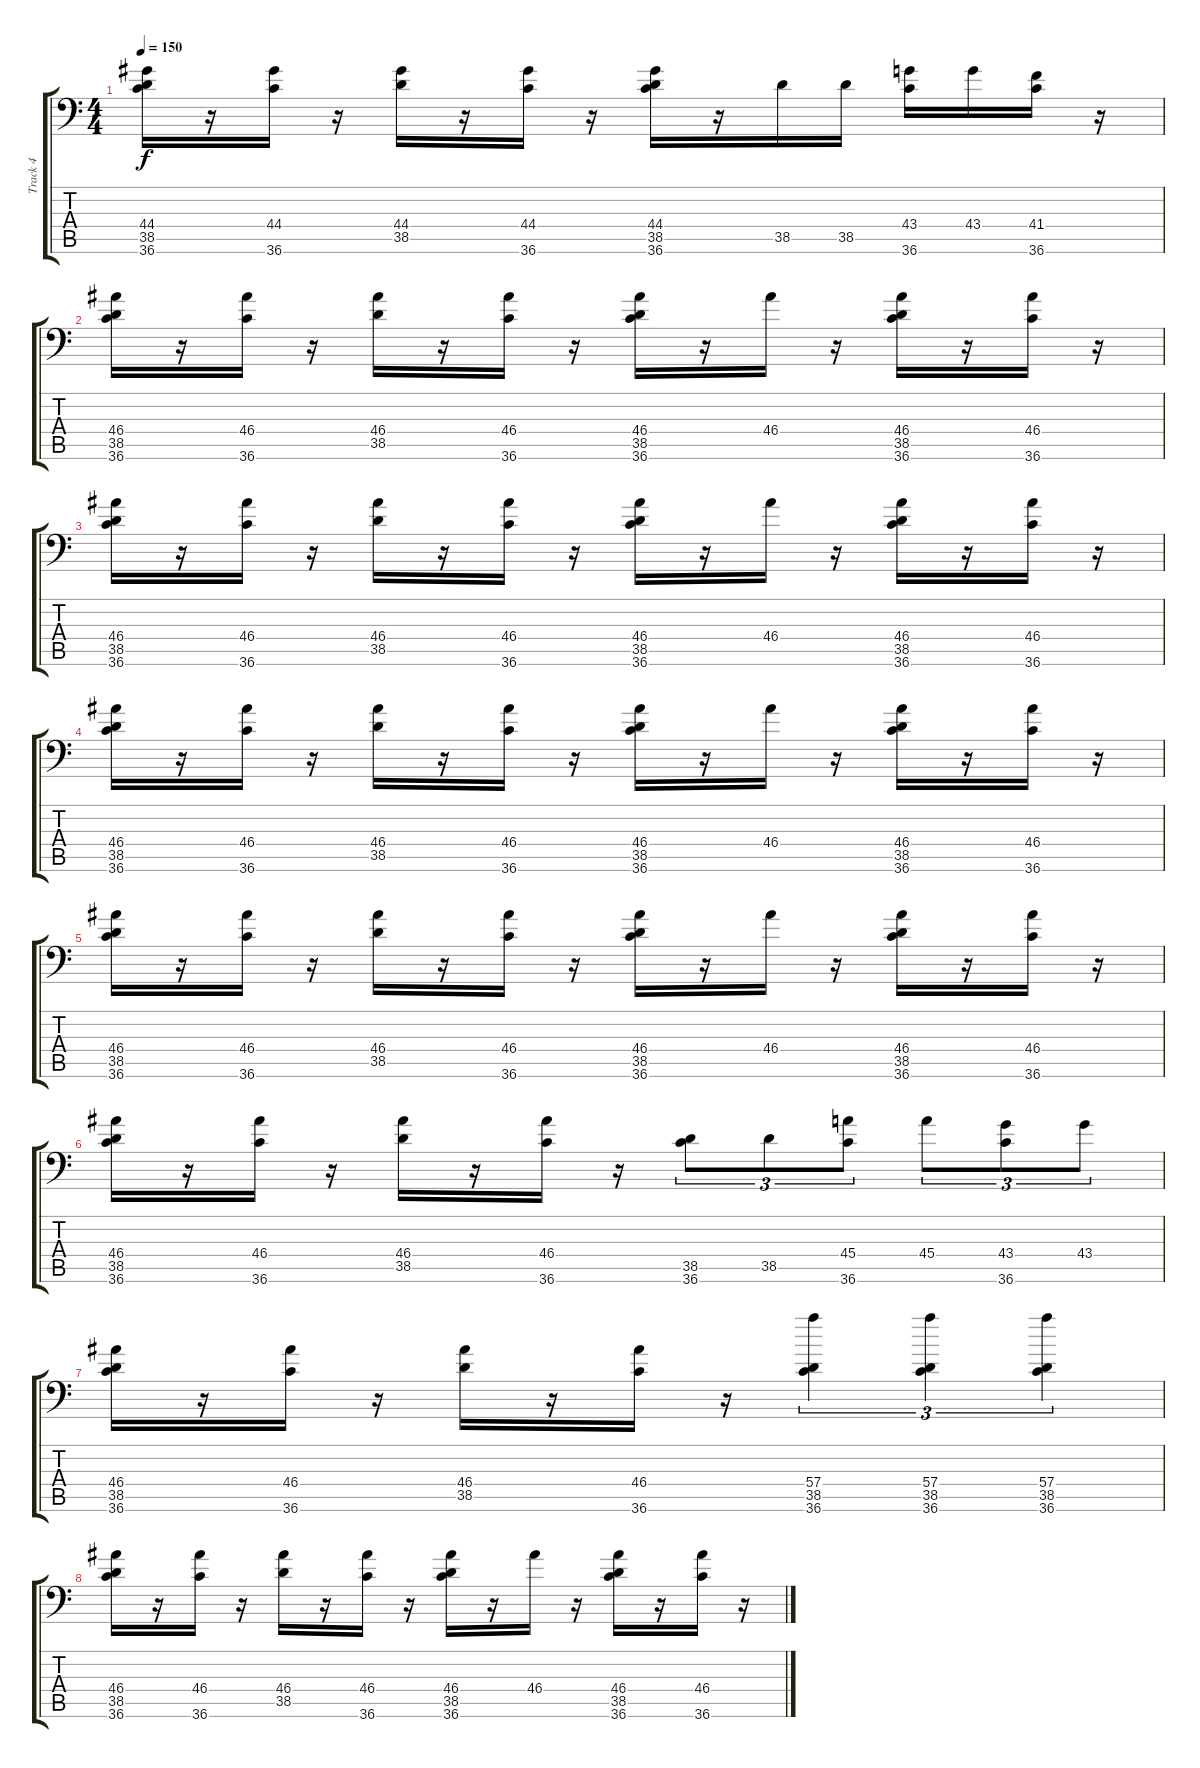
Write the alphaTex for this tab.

\track ("Track 4" "Track 4") {instrument acousticgrandpiano}
\staff {score tabs}
\tuning (C-1 C-1 C-1 C-1 C-1 C-1) {hide}
\ts (4 4)
\tempo 150
\clef f4
\ks c
(44.4 38.5 36.6).16{dy f} r.16 (44.4 36.6).16 r.16 (44.4 38.5).16 r.16 (44.4 36.6).16 r.16 (44.4 38.5 36.6).16 r.16 38.5.16 38.5.16 (43.4 36.6).16 43.4.16 (41.4 36.6).16 r.16 |
(46.4 38.5 36.6).16 r.16 (46.4 36.6).16 r.16 (46.4 38.5).16 r.16 (46.4 36.6).16 r.16 (46.4 38.5 36.6).16 r.16 46.4.16 r.16 (46.4 38.5 36.6).16 r.16 (46.4 36.6).16 r.16 |
(46.4 38.5 36.6).16 r.16 (46.4 36.6).16 r.16 (46.4 38.5).16 r.16 (46.4 36.6).16 r.16 (46.4 38.5 36.6).16 r.16 46.4.16 r.16 (46.4 38.5 36.6).16 r.16 (46.4 36.6).16 r.16 |
(46.4 38.5 36.6).16 r.16 (46.4 36.6).16 r.16 (46.4 38.5).16 r.16 (46.4 36.6).16 r.16 (46.4 38.5 36.6).16 r.16 46.4.16 r.16 (46.4 38.5 36.6).16 r.16 (46.4 36.6).16 r.16 |
(46.4 38.5 36.6).16 r.16 (46.4 36.6).16 r.16 (46.4 38.5).16 r.16 (46.4 36.6).16 r.16 (46.4 38.5 36.6).16 r.16 46.4.16 r.16 (46.4 38.5 36.6).16 r.16 (46.4 36.6).16 r.16 |
(46.4 38.5 36.6).16 r.16 (46.4 36.6).16 r.16 (46.4 38.5).16 r.16 (46.4 36.6).16 r.16 (38.5 36.6).8{tu (3 2)} 38.5.8{tu (3 2)} (45.4 36.6).8{tu (3 2)} 45.4.8{tu (3 2)} (43.4 36.6).8{tu (3 2)} 43.4.8{tu (3 2)} |
(46.4 38.5 36.6).16 r.16 (46.4 36.6).16 r.16 (46.4 38.5).16 r.16 (46.4 36.6).16 r.16 (57.4 38.5 36.6).4{tu (3 2)} (57.4 38.5 36.6).4{tu (3 2)} (57.4 38.5 36.6).4{tu (3 2)} |
(46.4 38.5 36.6).16 r.16 (46.4 36.6).16 r.16 (46.4 38.5).16 r.16 (46.4 36.6).16 r.16 (46.4 38.5 36.6).16 r.16 46.4.16 r.16 (46.4 38.5 36.6).16 r.16 (46.4 36.6).16 r.16
